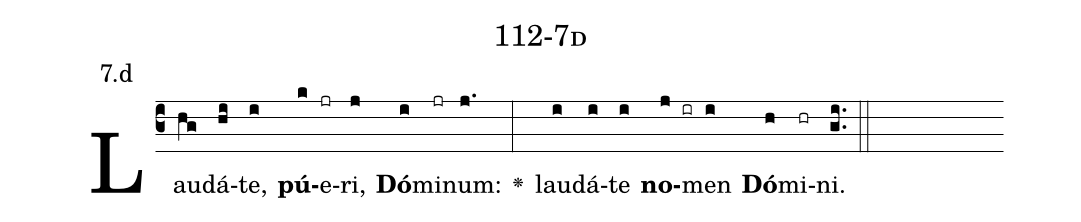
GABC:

name: 112-7d;
annotation: 7.d;
%%
(c3)Lau(hg)dá(hi)te,(i) <b>pú</b>(k)e(jr)ri,(j) <b>Dó</b>(i)mi(jr)num:(j.) <v>\greheightstar</v>(:) lau(i)dá(i)te(i) <b>no</b>(j ir)men(i) <b>Dó</b>(h)mi(hr)ni.(gi..) (::)


%E(i) u(i) o(j) u(i) a(h) e.(gi..) (::)
